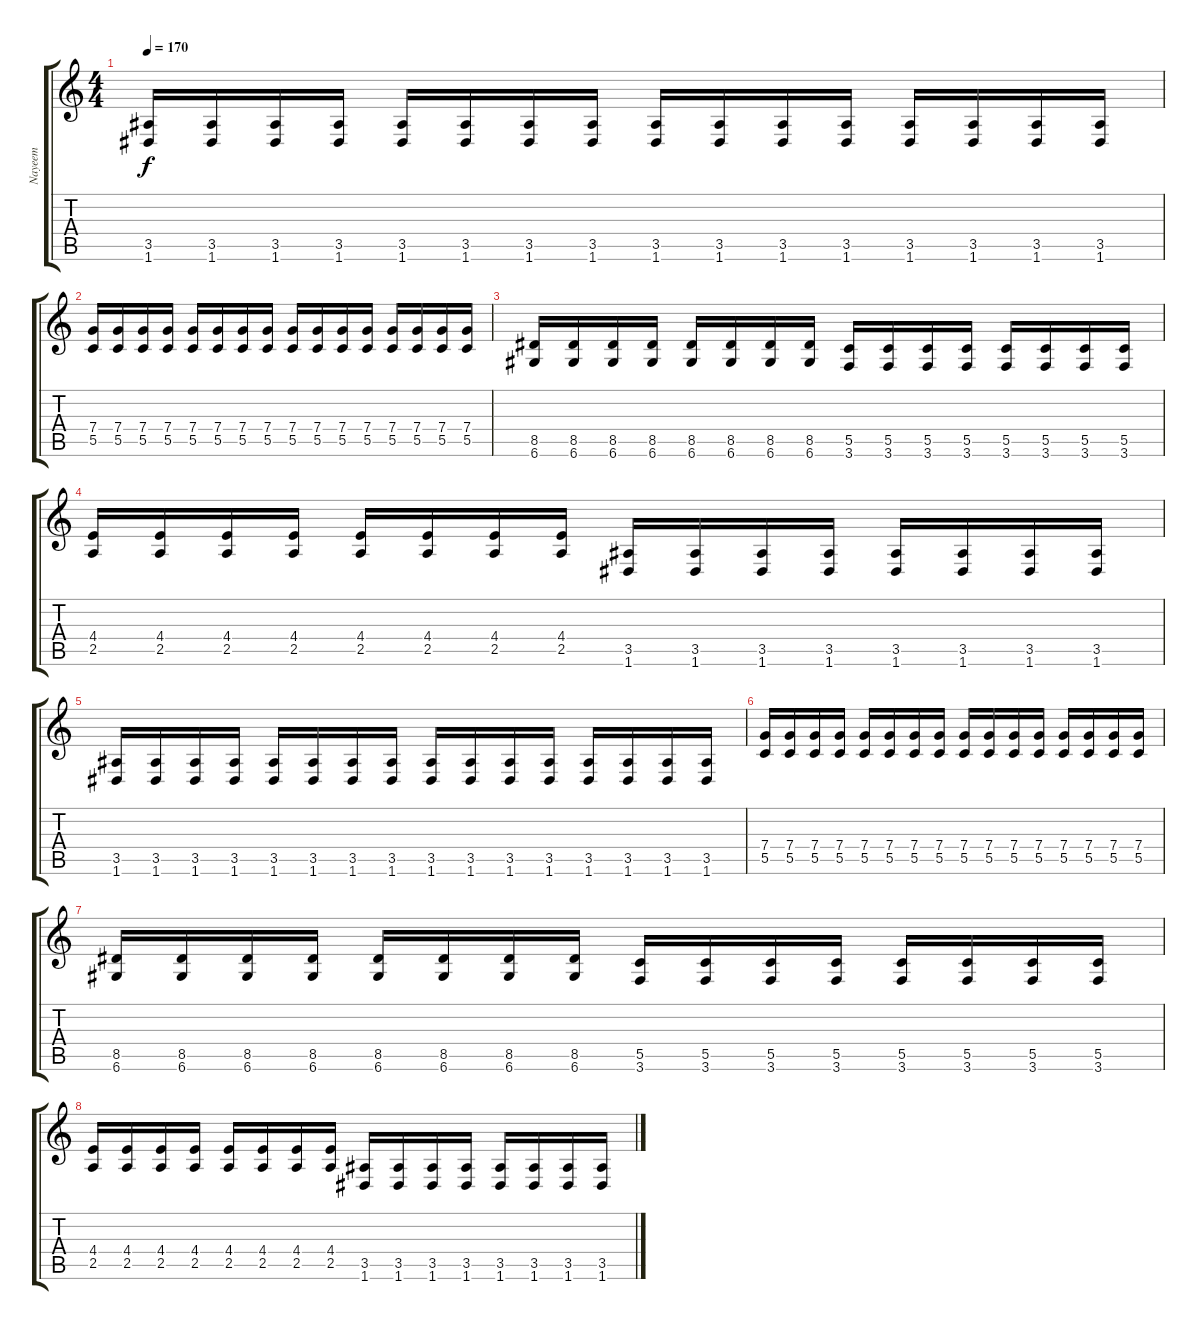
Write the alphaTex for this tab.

\track ("Nayeem" "Nayeem") {instrument overdrivenguitar}
\staff {score tabs}
\tuning (D4 A3 F3 C3 G2 D2) {hide}
\ts (4 4)
\tempo 170
\clef g2
\ks c
(3.5 1.6).16{dy f} (3.5 1.6).16 (3.5 1.6).16 (3.5 1.6).16 (3.5 1.6).16 (3.5 1.6).16 (3.5 1.6).16 (3.5 1.6).16 (3.5 1.6).16 (3.5 1.6).16 (3.5 1.6).16 (3.5 1.6).16 (3.5 1.6).16 (3.5 1.6).16 (3.5 1.6).16 (3.5 1.6).16 |
(7.4 5.5).16 (7.4 5.5).16 (7.4 5.5).16 (7.4 5.5).16 (7.4 5.5).16 (7.4 5.5).16 (7.4 5.5).16 (7.4 5.5).16 (7.4 5.5).16 (7.4 5.5).16 (7.4 5.5).16 (7.4 5.5).16 (7.4 5.5).16 (7.4 5.5).16 (7.4 5.5).16 (7.4 5.5).16 |
(8.5 6.6).16 (8.5 6.6).16 (8.5 6.6).16 (8.5 6.6).16 (8.5 6.6).16 (8.5 6.6).16 (8.5 6.6).16 (8.5 6.6).16 (5.5 3.6).16 (5.5 3.6).16 (5.5 3.6).16 (5.5 3.6).16 (5.5 3.6).16 (5.5 3.6).16 (5.5 3.6).16 (5.5 3.6).16 |
(4.4 2.5).16 (4.4 2.5).16 (4.4 2.5).16 (4.4 2.5).16 (4.4 2.5).16 (4.4 2.5).16 (4.4 2.5).16 (4.4 2.5).16 (3.5 1.6).16 (3.5 1.6).16 (3.5 1.6).16 (3.5 1.6).16 (3.5 1.6).16 (3.5 1.6).16 (3.5 1.6).16 (3.5 1.6).16 |
(3.5 1.6).16 (3.5 1.6).16 (3.5 1.6).16 (3.5 1.6).16 (3.5 1.6).16 (3.5 1.6).16 (3.5 1.6).16 (3.5 1.6).16 (3.5 1.6).16 (3.5 1.6).16 (3.5 1.6).16 (3.5 1.6).16 (3.5 1.6).16 (3.5 1.6).16 (3.5 1.6).16 (3.5 1.6).16 |
(7.4 5.5).16 (7.4 5.5).16 (7.4 5.5).16 (7.4 5.5).16 (7.4 5.5).16 (7.4 5.5).16 (7.4 5.5).16 (7.4 5.5).16 (7.4 5.5).16 (7.4 5.5).16 (7.4 5.5).16 (7.4 5.5).16 (7.4 5.5).16 (7.4 5.5).16 (7.4 5.5).16 (7.4 5.5).16 |
(8.5 6.6).16 (8.5 6.6).16 (8.5 6.6).16 (8.5 6.6).16 (8.5 6.6).16 (8.5 6.6).16 (8.5 6.6).16 (8.5 6.6).16 (5.5 3.6).16 (5.5 3.6).16 (5.5 3.6).16 (5.5 3.6).16 (5.5 3.6).16 (5.5 3.6).16 (5.5 3.6).16 (5.5 3.6).16 |
(4.4 2.5).16 (4.4 2.5).16 (4.4 2.5).16 (4.4 2.5).16 (4.4 2.5).16 (4.4 2.5).16 (4.4 2.5).16 (4.4 2.5).16 (3.5 1.6).16 (3.5 1.6).16 (3.5 1.6).16 (3.5 1.6).16 (3.5 1.6).16 (3.5 1.6).16 (3.5 1.6).16 (3.5 1.6).16
